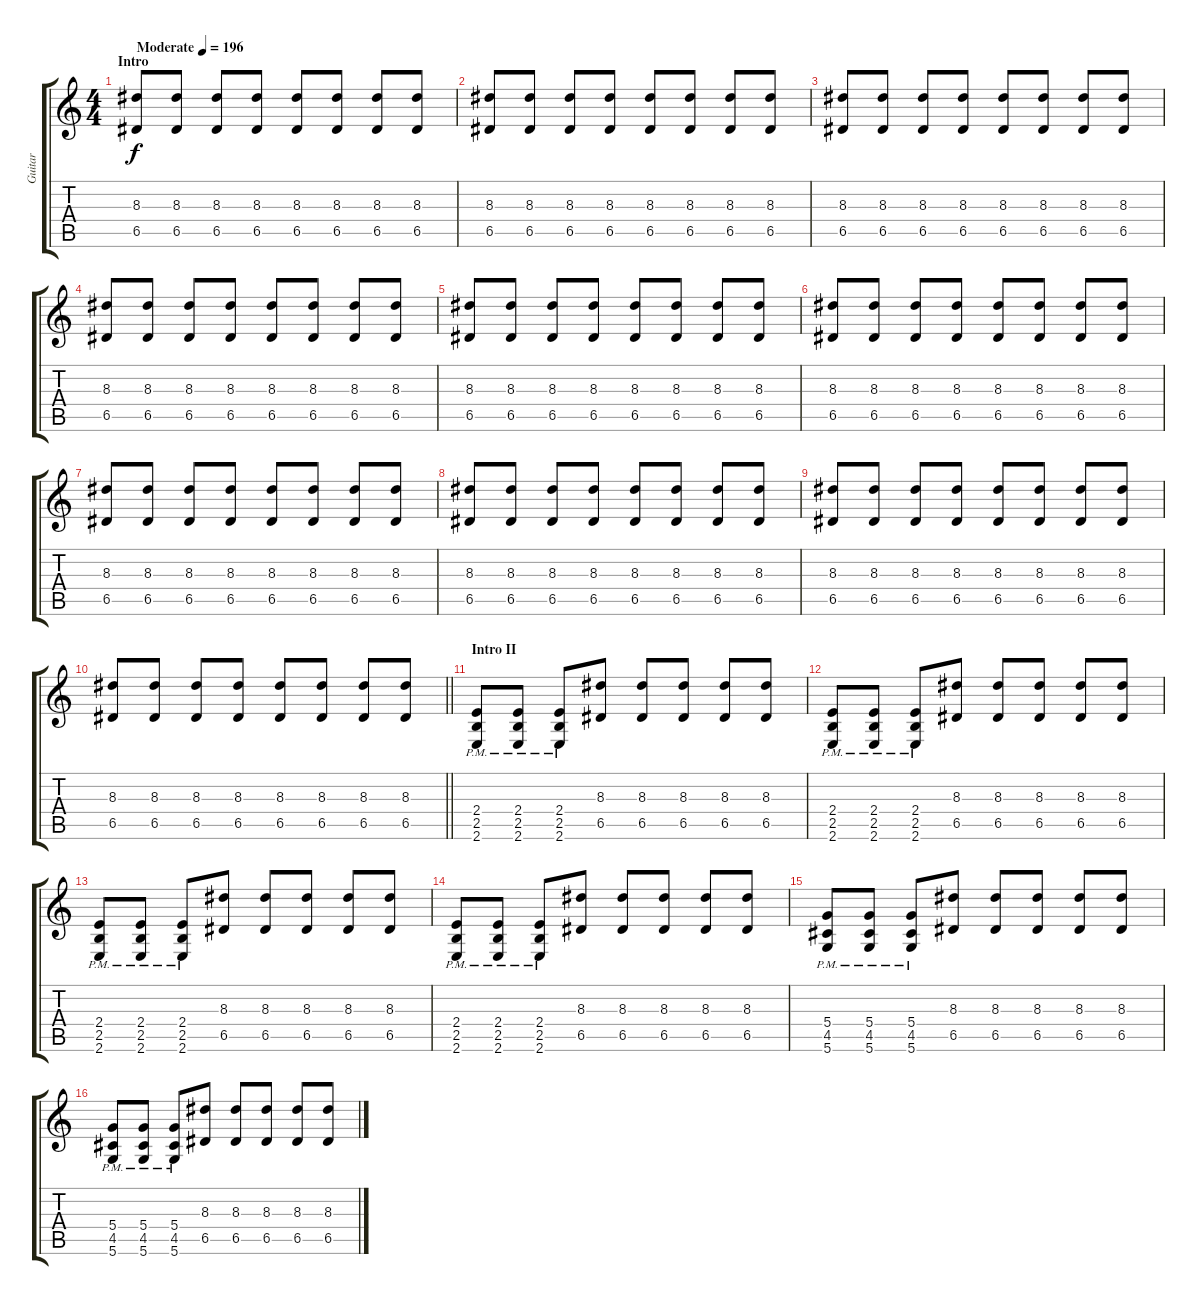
\track ("Guitar" "Guitar") {instrument distortionguitar}
\staff {score tabs}
\tuning (E4 B3 G3 D3 A2 D2) {hide}
\ts (4 4)
\section ("" "Intro")
\tempo (196 "Moderate")
\clef g2
\ks c
(8.3 6.5).8{dy f instrument distortionguitar} (8.3 6.5).8 (8.3 6.5).8 (8.3 6.5).8 (8.3 6.5).8 (8.3 6.5).8 (8.3 6.5).8 (8.3 6.5).8 |
(8.3 6.5).8 (8.3 6.5).8 (8.3 6.5).8 (8.3 6.5).8 (8.3 6.5).8 (8.3 6.5).8 (8.3 6.5).8 (8.3 6.5).8 |
(8.3 6.5).8 (8.3 6.5).8 (8.3 6.5).8 (8.3 6.5).8 (8.3 6.5).8 (8.3 6.5).8 (8.3 6.5).8 (8.3 6.5).8 |
(8.3 6.5).8 (8.3 6.5).8 (8.3 6.5).8 (8.3 6.5).8 (8.3 6.5).8 (8.3 6.5).8 (8.3 6.5).8 (8.3 6.5).8 |
(8.3 6.5).8 (8.3 6.5).8 (8.3 6.5).8 (8.3 6.5).8 (8.3 6.5).8 (8.3 6.5).8 (8.3 6.5).8 (8.3 6.5).8 |
(8.3 6.5).8 (8.3 6.5).8 (8.3 6.5).8 (8.3 6.5).8 (8.3 6.5).8 (8.3 6.5).8 (8.3 6.5).8 (8.3 6.5).8 |
(8.3 6.5).8 (8.3 6.5).8 (8.3 6.5).8 (8.3 6.5).8 (8.3 6.5).8 (8.3 6.5).8 (8.3 6.5).8 (8.3 6.5).8 |
(8.3 6.5).8 (8.3 6.5).8 (8.3 6.5).8 (8.3 6.5).8 (8.3 6.5).8 (8.3 6.5).8 (8.3 6.5).8 (8.3 6.5).8 |
(8.3 6.5).8 (8.3 6.5).8 (8.3 6.5).8 (8.3 6.5).8 (8.3 6.5).8 (8.3 6.5).8 (8.3 6.5).8 (8.3 6.5).8 |
\barLineRight lightlight
(8.3 6.5).8 (8.3 6.5).8 (8.3 6.5).8 (8.3 6.5).8 (8.3 6.5).8 (8.3 6.5).8 (8.3 6.5).8 (8.3 6.5).8 |
\section ("" "Intro II")
(2.4{pm} 2.5{pm} 2.6{pm}).8 (2.4{pm} 2.5{pm} 2.6{pm}).8 (2.4{pm} 2.5{pm} 2.6{pm}).8 (8.3 6.5).8 (8.3 6.5).8 (8.3 6.5).8 (8.3 6.5).8 (8.3 6.5).8 |
(2.4{pm} 2.5{pm} 2.6{pm}).8 (2.4{pm} 2.5{pm} 2.6{pm}).8 (2.4{pm} 2.5{pm} 2.6{pm}).8 (8.3 6.5).8 (8.3 6.5).8 (8.3 6.5).8 (8.3 6.5).8 (8.3 6.5).8 |
(2.4{pm} 2.5{pm} 2.6{pm}).8 (2.4{pm} 2.5{pm} 2.6{pm}).8 (2.4{pm} 2.5{pm} 2.6{pm}).8 (8.3 6.5).8 (8.3 6.5).8 (8.3 6.5).8 (8.3 6.5).8 (8.3 6.5).8 |
(2.4{pm} 2.5{pm} 2.6{pm}).8 (2.4{pm} 2.5{pm} 2.6{pm}).8 (2.4{pm} 2.5{pm} 2.6{pm}).8 (8.3 6.5).8 (8.3 6.5).8 (8.3 6.5).8 (8.3 6.5).8 (8.3 6.5).8 |
(5.4{pm} 4.5{pm} 5.6{pm}).8 (5.4{pm} 4.5{pm} 5.6{pm}).8 (5.4{pm} 4.5{pm} 5.6{pm}).8 (8.3 6.5).8 (8.3 6.5).8 (8.3 6.5).8 (8.3 6.5).8 (8.3 6.5).8 |
(5.4{pm} 4.5{pm} 5.6{pm}).8 (5.4{pm} 4.5{pm} 5.6{pm}).8 (5.4{pm} 4.5{pm} 5.6{pm}).8 (8.3 6.5).8 (8.3 6.5).8 (8.3 6.5).8 (8.3 6.5).8 (8.3 6.5).8
